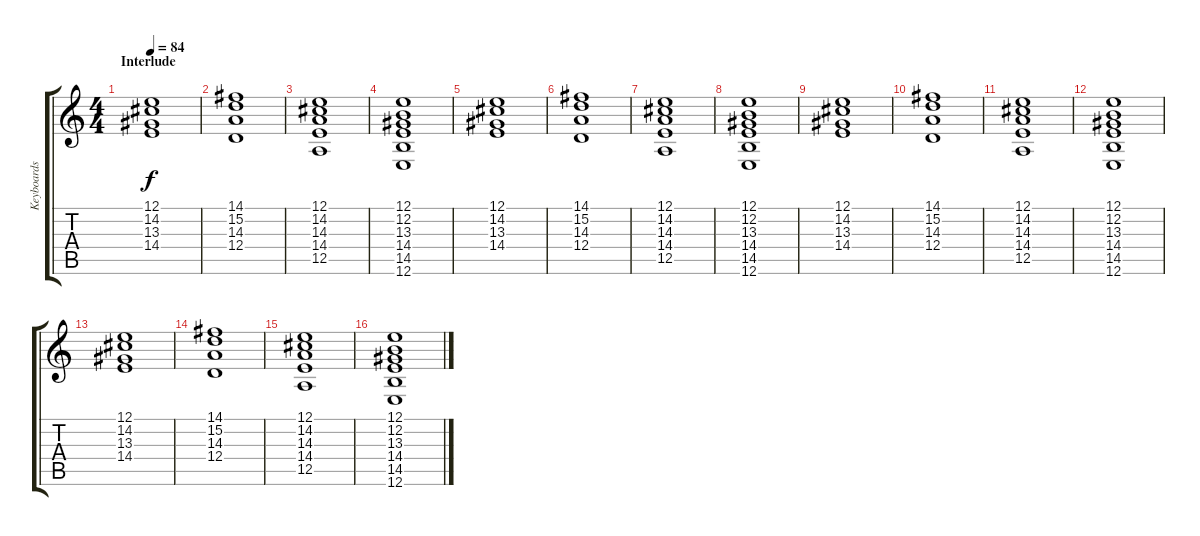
\track ("Keyboards 2" "Keyboards ") {instrument stringensemble1}
\staff {score tabs}
\tuning (E4 B3 G3 D3 A2 E2) {hide}
\ts (4 4)
\section ("" "Interlude")
\tempo 84
\clef g2
\ks c
(12.1 14.2 13.3 14.4).1{dy f} |
(14.1 15.2 14.3 12.4).1 |
(12.1 14.2 14.3 14.4 12.5).1 |
(12.1 12.2 13.3 14.4 14.5 12.6).1 |
(12.1 14.2 13.3 14.4).1 |
(14.1 15.2 14.3 12.4).1 |
(12.1 14.2 14.3 14.4 12.5).1 |
(12.1 12.2 13.3 14.4 14.5 12.6).1 |
(12.1 14.2 13.3 14.4).1 |
(14.1 15.2 14.3 12.4).1 |
(12.1 14.2 14.3 14.4 12.5).1 |
(12.1 12.2 13.3 14.4 14.5 12.6).1 |
(12.1 14.2 13.3 14.4).1 |
(14.1 15.2 14.3 12.4).1 |
(12.1 14.2 14.3 14.4 12.5).1 |
(12.1 12.2 13.3 14.4 14.5 12.6).1
